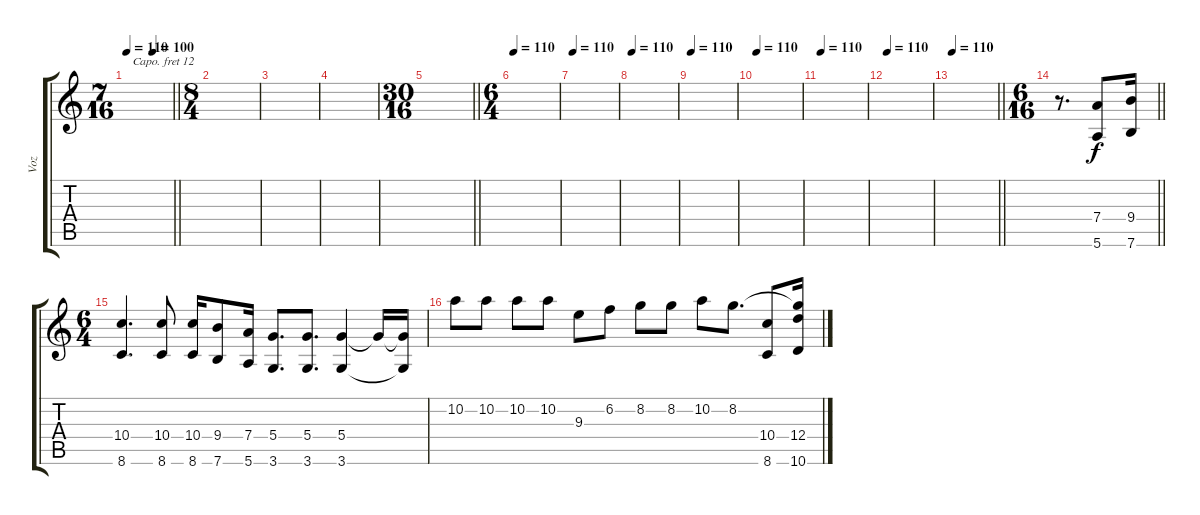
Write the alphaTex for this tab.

\track ("Voz" "Voz") {instrument frenchhorn}
\staff {score tabs}
\capo 12
\tuning (E4 B3 G3 D3 A2 E2) {hide}
\ts (7 16)
\tempo 110
\tempo (100 0.5714285714285714)
\clef g2
\barLineRight lightlight
\ks c
|
\ts (8 4)
|
|
|
\ts (30 16)
\barLineRight lightlight
|
\ts (6 4)
\tempo 110
|
\tempo 105
\tempo 110
|
\tempo 110
|
\tempo 105
\tempo 110
|
\tempo 110
|
\tempo 105
\tempo 110
|
\tempo 110
|
\tempo 110
\barLineRight lightlight
|
\ts (6 16)
\barLineRight lightlight
r.8{d} (7.4 5.6).8 (9.4 7.6).16 |
\ts (6 4)
(10.4 8.6).4{d} (10.4 8.6).8 (10.4 8.6).16 (9.4 7.6).8 (7.4 5.6).16 (5.4 3.6).8{d} (5.4 3.6).8{d} (5.4 3.6).4 5.4{t}.16 (5.4{t} 3.6{t}).16 |
10.2.8 10.2.8 10.2.8 10.2.8 9.3.8 6.2.8 8.2.8 8.2.8 10.2.8 8.2.8{d} (10.4 8.6).8 (8.2{t} 12.4 10.6).16
